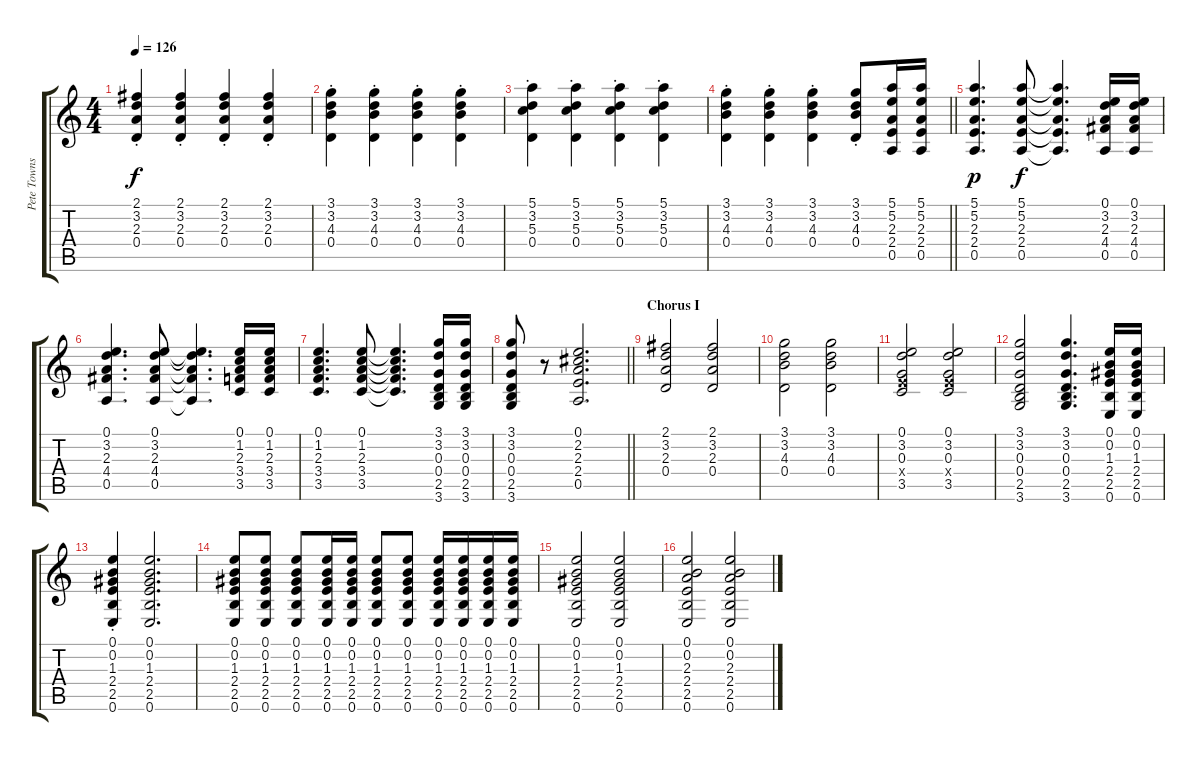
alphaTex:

\track ("Pete Townshend" "Pete Towns") {instrument electricguitarclean}
\staff {score tabs}
\tuning (E4 B3 G3 D3 A2 E2) {hide}
\ts (4 4)
\tempo 126
\clef g2
\ks c
(2.1{st} 3.2{st} 2.3{st} 0.4{st}).4{dy f} (2.1{st} 3.2{st} 2.3{st} 0.4{st}).4 (2.1{st} 3.2{st} 2.3{st} 0.4{st}).4 (2.1{st} 3.2{st} 2.3{st} 0.4{st}).4 |
(3.1{st} 3.2{st} 4.3{st} 0.4{st}).4 (3.1{st} 3.2{st} 4.3{st} 0.4{st}).4 (3.1{st} 3.2{st} 4.3{st} 0.4{st}).4 (3.1{st} 3.2{st} 4.3{st} 0.4{st}).4 |
(5.1{st} 3.2{st} 5.3{st} 0.4{st}).4 (5.1{st} 3.2{st} 5.3{st} 0.4{st}).4 (5.1{st} 3.2{st} 5.3{st} 0.4{st}).4 (5.1{st} 3.2{st} 5.3{st} 0.4{st}).4 |
\barLineRight lightlight
(3.1{st} 3.2{st} 4.3{st} 0.4{st}).4 (3.1{st} 3.2{st} 4.3{st} 0.4{st}).4 (3.1{st} 3.2{st} 4.3{st} 0.4{st}).4 (3.1{st} 3.2{st} 4.3{st} 0.4{st}).8 (5.1 5.2 2.3 2.4 0.5).16 (5.1 5.2 2.3 2.4 0.5).16 |
(5.1 5.2 2.3 2.4 0.5).4{d dy p} (5.1 5.2 2.3 2.4 0.5).8{dy f} (5.1{t} 5.2{t} 2.3{t} 2.4{t} 0.5{t}).4{d} (0.1 3.2 2.3 4.4 0.5).16 (0.1 3.2 2.3 4.4 0.5).16 |
(0.1 3.2 2.3 4.4 0.5).4{d} (0.1 3.2 2.3 4.4 0.5).8 (0.1{t} 3.2{t} 2.3{t} 4.4{t} 0.5{t}).4{d} (0.1 1.2 2.3 3.4 3.5).16 (0.1 1.2 2.3 3.4 3.5).16 |
(0.1 1.2 2.3 3.4 3.5).4{d} (0.1 1.2 2.3 3.4 3.5).8 (0.1{t} 1.2{t} 2.3{t} 3.4{t} 3.5{t}).4{d} (3.1 3.2 0.3 0.4 2.5 3.6).16 (3.1 3.2 0.3 0.4 2.5 3.6).16 |
\barLineRight lightlight
(3.1 3.2 0.3 0.4 2.5 3.6).8 r.8 (0.1 2.2 2.3 2.4 0.5).2{d} |
\section ("" "Chorus I")
(2.1 3.2 2.3 0.4).2 (2.1 3.2 2.3 0.4).2 |
(3.1 3.2 4.3 0.4).2 (3.1 3.2 4.3 0.4).2 |
(0.1 3.2 0.3 2.4{x} 3.5).2 (0.1 3.2 0.3 2.4{x} 3.5).2 |
(3.1 3.2 0.3 0.4 2.5 3.6).2 (3.1 3.2 0.3 0.4 2.5 3.6).4{d} (0.1 0.2 1.3 2.4 2.5 0.6).16 (0.1 0.2 1.3 2.4 2.5 0.6).16 |
(0.1{st} 0.2{st} 1.3{st} 2.4{st} 2.5{st} 0.6{st}).4 (0.1 0.2 1.3 2.4 2.5 0.6).2{d} |
(0.1 0.2 1.3 2.4 2.5 0.6).8 (0.1 0.2 1.3 2.4 2.5 0.6).8 (0.1 0.2 1.3 2.4 2.5 0.6).8 (0.1 0.2 1.3 2.4 2.5 0.6).16 (0.1 0.2 1.3 2.4 2.5 0.6).16 (0.1 0.2 1.3 2.4 2.5 0.6).8 (0.1 0.2 1.3 2.4 2.5 0.6).8 (0.1 0.2 1.3 2.4 2.5 0.6).16 (0.1 0.2 1.3 2.4 2.5 0.6).16 (0.1 0.2 1.3 2.4 2.5 0.6).16 (0.1 0.2 1.3 2.4 2.5 0.6).16 |
(0.1 0.2 1.3 2.4 2.5 0.6).2 (0.1 0.2 1.3 2.4 2.5 0.6).2 |
(0.1 0.2 2.3 2.4 2.5 0.6).2 (0.1 0.2 2.3 2.4 2.5 0.6).2
